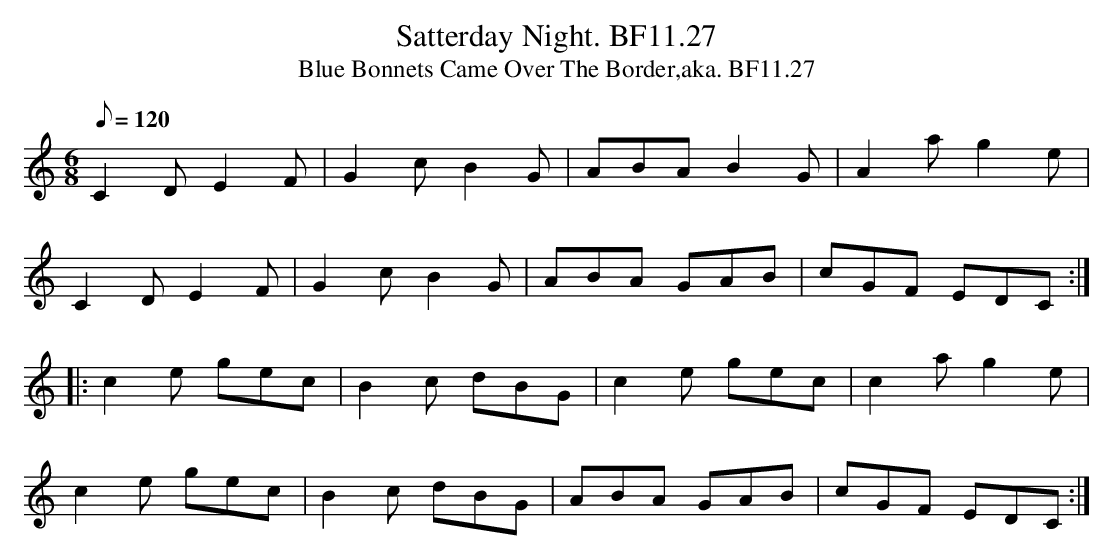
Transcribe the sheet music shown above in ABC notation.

X:1
T:Satterday Night. BF11.27
T:Blue Bonnets Came Over The Border,aka. BF11.27
M:6/8
Q:120
K:C
O:England
K:C
C2DE2F|G2cB2G|ABAB2G|A2ag2e|!
C2DE2F|G2cB2G|ABA GAB|cGF EDC:|!
|:c2e gec|B2c dBG|c2e gec|c2ag2e|!
c2e gec|B2c dBG|ABA GAB|cGF EDC:|
